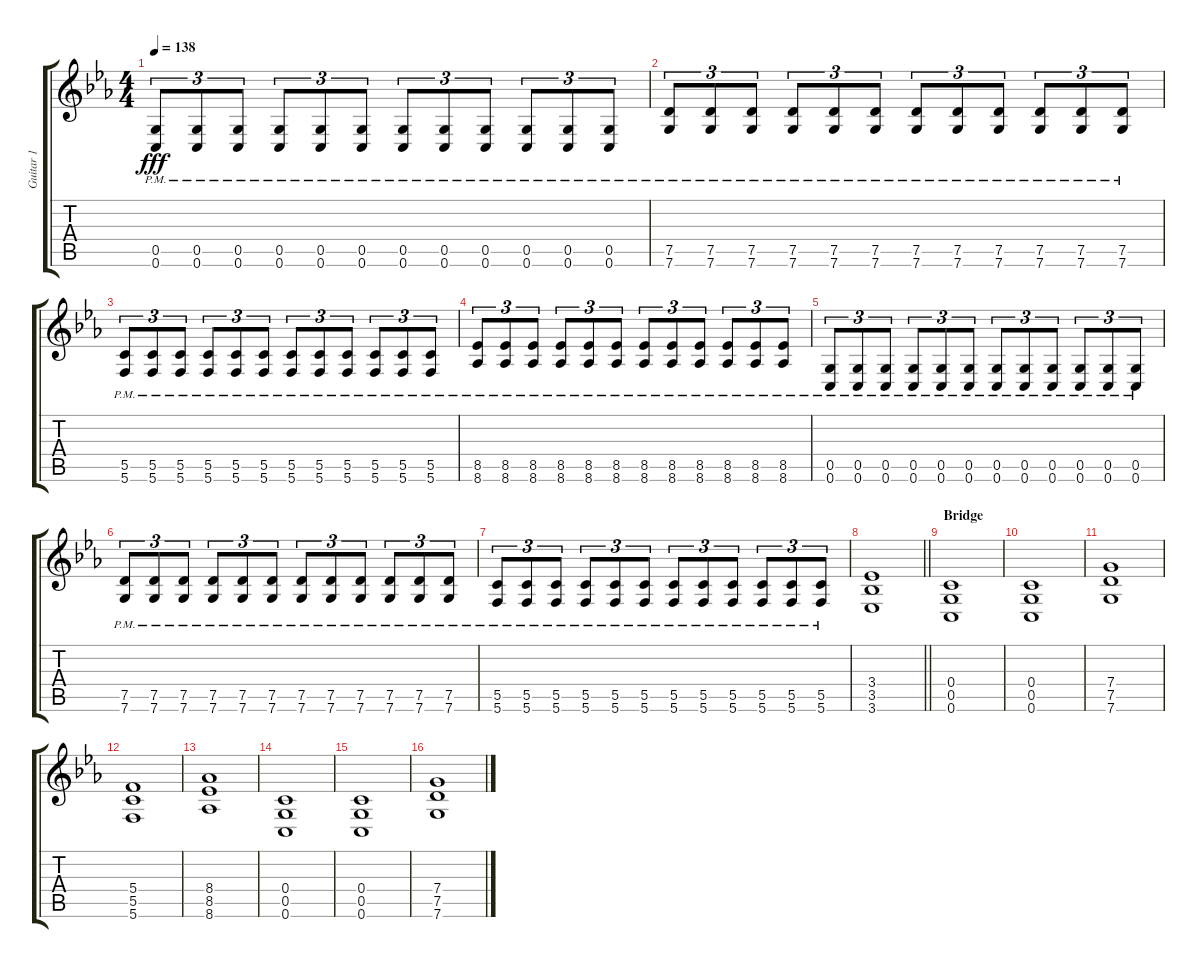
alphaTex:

\track ("Guitar 1" "Guitar 1") {instrument distortionguitar}
\staff {score tabs}
\tuning (D4 A3 F3 C3 G2 C2) {hide}
\ts (4 4)
\tempo 138
\clef g2
\ks eb
(0.5{pm} 0.6{pm}).8{tu (3 2) dy fff} (0.5{pm} 0.6{pm}).8{tu (3 2)} (0.5{pm} 0.6{pm}).8{tu (3 2)} (0.5{pm} 0.6{pm}).8{tu (3 2)} (0.5{pm} 0.6{pm}).8{tu (3 2)} (0.5{pm} 0.6{pm}).8{tu (3 2)} (0.5{pm} 0.6{pm}).8{tu (3 2)} (0.5{pm} 0.6{pm}).8{tu (3 2)} (0.5{pm} 0.6{pm}).8{tu (3 2)} (0.5{pm} 0.6{pm}).8{tu (3 2)} (0.5{pm} 0.6{pm}).8{tu (3 2)} (0.5{pm} 0.6{pm}).8{tu (3 2)} |
(7.5{pm} 7.6{pm}).8{tu (3 2)} (7.5{pm} 7.6{pm}).8{tu (3 2)} (7.5{pm} 7.6{pm}).8{tu (3 2)} (7.5{pm} 7.6{pm}).8{tu (3 2)} (7.5{pm} 7.6{pm}).8{tu (3 2)} (7.5{pm} 7.6{pm}).8{tu (3 2)} (7.5{pm} 7.6{pm}).8{tu (3 2)} (7.5{pm} 7.6{pm}).8{tu (3 2)} (7.5{pm} 7.6{pm}).8{tu (3 2)} (7.5{pm} 7.6{pm}).8{tu (3 2)} (7.5{pm} 7.6{pm}).8{tu (3 2)} (7.5{pm} 7.6{pm}).8{tu (3 2)} |
(5.5{pm} 5.6{pm}).8{tu (3 2)} (5.5{pm} 5.6{pm}).8{tu (3 2)} (5.5{pm} 5.6{pm}).8{tu (3 2)} (5.5{pm} 5.6{pm}).8{tu (3 2)} (5.5{pm} 5.6{pm}).8{tu (3 2)} (5.5{pm} 5.6{pm}).8{tu (3 2)} (5.5{pm} 5.6{pm}).8{tu (3 2)} (5.5{pm} 5.6{pm}).8{tu (3 2)} (5.5{pm} 5.6{pm}).8{tu (3 2)} (5.5{pm} 5.6{pm}).8{tu (3 2)} (5.5{pm} 5.6{pm}).8{tu (3 2)} (5.5{pm} 5.6{pm}).8{tu (3 2)} |
(8.5{pm} 8.6{pm}).8{tu (3 2)} (8.5{pm} 8.6{pm}).8{tu (3 2)} (8.5{pm} 8.6{pm}).8{tu (3 2)} (8.5{pm} 8.6{pm}).8{tu (3 2)} (8.5{pm} 8.6{pm}).8{tu (3 2)} (8.5{pm} 8.6{pm}).8{tu (3 2)} (8.5{pm} 8.6{pm}).8{tu (3 2)} (8.5{pm} 8.6{pm}).8{tu (3 2)} (8.5{pm} 8.6{pm}).8{tu (3 2)} (8.5{pm} 8.6{pm}).8{tu (3 2)} (8.5{pm} 8.6{pm}).8{tu (3 2)} (8.5{pm} 8.6{pm}).8{tu (3 2)} |
(0.5{pm} 0.6{pm}).8{tu (3 2)} (0.5{pm} 0.6{pm}).8{tu (3 2)} (0.5{pm} 0.6{pm}).8{tu (3 2)} (0.5{pm} 0.6{pm}).8{tu (3 2)} (0.5{pm} 0.6{pm}).8{tu (3 2)} (0.5{pm} 0.6{pm}).8{tu (3 2)} (0.5{pm} 0.6{pm}).8{tu (3 2)} (0.5{pm} 0.6{pm}).8{tu (3 2)} (0.5{pm} 0.6{pm}).8{tu (3 2)} (0.5{pm} 0.6{pm}).8{tu (3 2)} (0.5{pm} 0.6{pm}).8{tu (3 2)} (0.5{pm} 0.6{pm}).8{tu (3 2)} |
(7.5{pm} 7.6{pm}).8{tu (3 2)} (7.5{pm} 7.6{pm}).8{tu (3 2)} (7.5{pm} 7.6{pm}).8{tu (3 2)} (7.5{pm} 7.6{pm}).8{tu (3 2)} (7.5{pm} 7.6{pm}).8{tu (3 2)} (7.5{pm} 7.6{pm}).8{tu (3 2)} (7.5{pm} 7.6{pm}).8{tu (3 2)} (7.5{pm} 7.6{pm}).8{tu (3 2)} (7.5{pm} 7.6{pm}).8{tu (3 2)} (7.5{pm} 7.6{pm}).8{tu (3 2)} (7.5{pm} 7.6{pm}).8{tu (3 2)} (7.5{pm} 7.6{pm}).8{tu (3 2)} |
(5.5{pm} 5.6{pm}).8{tu (3 2)} (5.5{pm} 5.6{pm}).8{tu (3 2)} (5.5{pm} 5.6{pm}).8{tu (3 2)} (5.5{pm} 5.6{pm}).8{tu (3 2)} (5.5{pm} 5.6{pm}).8{tu (3 2)} (5.5{pm} 5.6{pm}).8{tu (3 2)} (5.5{pm} 5.6{pm}).8{tu (3 2)} (5.5{pm} 5.6{pm}).8{tu (3 2)} (5.5{pm} 5.6{pm}).8{tu (3 2)} (5.5{pm} 5.6{pm}).8{tu (3 2)} (5.5{pm} 5.6{pm}).8{tu (3 2)} (5.5{pm} 5.6{pm}).8{tu (3 2)} |
\barLineRight lightlight
(3.4 3.5 3.6).1 |
\section ("" "Bridge")
(0.4 0.5 0.6).1 |
(0.4 0.5 0.6).1 |
(7.4 7.5 7.6).1 |
(5.4 5.5 5.6).1 |
(8.4 8.5 8.6).1 |
(0.4 0.5 0.6).1 |
(0.4 0.5 0.6).1 |
(7.4 7.5 7.6).1
